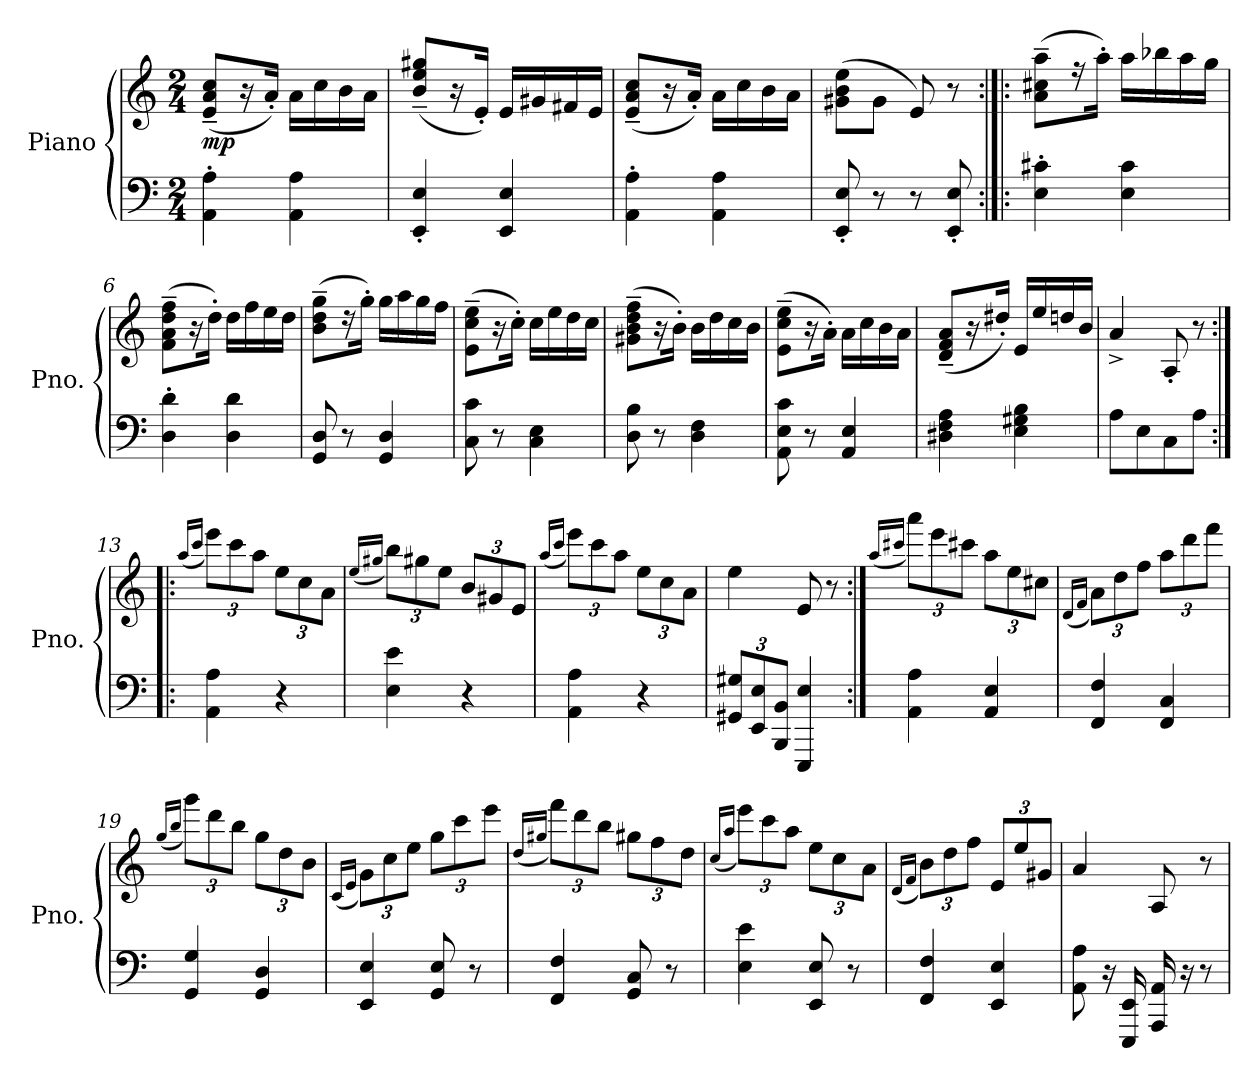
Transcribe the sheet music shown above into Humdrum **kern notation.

**kern	**kern	**dynam
*part1	*part1	*part1
*staff2	*staff1	*staff1/2
*I"Piano	*	*
*I'Pno.	*	*
*clefF4	*clefG2	*
*k[]	*k[]	*
*M2/4	*M2/4	*
=1	=1	=1
!	!	!LO:DY:b
4AA\' 4A\'	(<8e/~ 8a/~ 8cc/~L	mp
.	16r	.
.	16a'/Jk)	.
4AA\ 4A\	16a\LL	.
.	16cc\	.
.	16b\	.
.	16a\JJ	.
=2	=2	=2
4EE/' 4E/'	(<8b/~ 8ee/~ 8gg#X/~L	.
.	16r	.
.	16e'/Jk)	.
4EE/ 4E/	16e/LL	.
.	16g#X/	.
.	16f#X/	.
.	16e/JJ	.
=3	=3	=3
4AA\' 4A\'	(<8e/~ 8a/~ 8cc/~L	.
.	16r	.
.	16a'/Jk)	.
4AA\ 4A\	16a\LL	.
.	16cc\	.
.	16b\	.
.	16a\JJ	.
=4	=4	=4
8EE/' 8E/'	(>8g#X\ 8b\ 8ee\L	.
8r	8g#\J	.
8r	8e/)	.
8EE/' 8E/'	8r	.
=5:|!|:	=5:|!|:	=5:|!|:
4E\' 4c#X\'	(>8a\~ 8cc#X\~ 8aa\~L	.
.	16r	.
.	16aa'\Jk)	.
4E\ 4c#\	16aa\LL	.
.	16bb-X\	.
.	16aa\	.
.	16gg\JJ	.
=6	=6	=6
4D\' 4d\'	(>8f\~ 8a\~ 8dd\~ 8ff\~L	.
.	16r	.
.	16dd'\Jk)	.
4D\ 4d\	16dd\LL	.
.	16ff\	.
.	16ee\	.
.	16dd\JJ	.
!!LO:LB:g=z
=7	=7	=7
8GG/ 8D/	(>8b\~ 8dd\~ 8gg\~L	.
8r	16r	.
.	16gg'\Jk)	.
4GG/ 4D/	16gg\LL	.
.	16aa\	.
.	16gg\	.
.	16ff\JJ	.
=8	=8	=8
8C\ 8c\	(>8e\~ 8cc\~ 8ee\~L	.
8r	16r	.
.	16cc'\Jk)	.
4C\ 4E\	16cc\LL	.
.	16ee\	.
.	16dd\	.
.	16cc\JJ	.
=9	=9	=9
8D\ 8B\	(>8g#X\~ 8b\~ 8dd\~ 8ff\~L	.
8r	16r	.
.	16b'\Jk)	.
4D\ 4F\	16b\LL	.
.	16dd\	.
.	16cc\	.
.	16b\JJ	.
=10	=10	=10
8AA\ 8E\ 8c\	(>8e\~ 8cc\~ 8ee\~L	.
8r	16r	.
.	16a'\Jk)	.
4AA/ 4E/	16a\LL	.
.	16cc\	.
.	16b\	.
.	16a\JJ	.
=11	=11	=11
4D#X\ 4F\ 4A\	(<8d/~ 8f/~ 8a/~L	.
.	16r	.
.	16dd#X'/Jk)	.
4E\ 4G#X\ 4B\	16e/LL	.
.	16ee/	.
.	16ddn/	.
.	16b/JJ	.
=12	=12	=12
8A\L	4a^/	.
8E\	.	.
8C\	8A'/	.
8A\J	8r	.
!!LO:LB:g=z
=13:|!|:	=13:|!|:	=13:|!|:
.	(>16qaa/LL	.
.	16qccc/JJ	.
*	*Xbrackettup	*
4AA\ 4A\	12eee\L)	.
.	12ccc\	.
.	12aa\J	.
4r	12ee\L	.
.	12cc\	.
.	12a\J	.
=14	=14	=14
.	(>16qee/LL	.
.	16qgg#X/JJ	.
4E\ 4e\	12bb\L)	.
.	12gg#\	.
.	12ee\J	.
4r	12b/L	.
.	12g#X/	.
.	12e/J	.
=15	=15	=15
.	(>16qaa/LL	.
.	16qccc/JJ	.
4AA\ 4A\	12eee\L)	.
.	12ccc\	.
.	12aa\J	.
4r	12ee\L	.
.	12cc\	.
.	12a\J	.
=16	=16	=16
*Xbrackettup	*	*
12GG#X/ 12G#X/L	4ee\	.
12EE/ 12E/	.	.
12BBB/ 12BB/J	.	.
4EEE/ 4E/	8e/	.
.	8r	.
=17:|!	=17:|!	=17:|!
.	(>16qaa/LL	.
.	16qccc#X/JJ	.
4AA\ 4A\	12aaa\L)	.
.	12eee\	.
.	12ccc#\J	.
4AA/ 4E/	12aa\L	.
.	12ee\	.
.	12cc#X\J	.
!!LO:LB:g=z
=18	=18	=18
.	(>16qd/LL	.
.	16qf/JJ	.
4FF/ 4F/	12a\L)	.
.	12dd\	.
.	12ff\J	.
4FF/ 4C/	12aa\L	.
.	12ddd\	.
.	12fff\J	.
=19	=19	=19
.	(>16qgg/LL	.
.	16qbb/JJ	.
4GG/ 4G/	12ggg\L)	.
.	12ddd\	.
.	12bb\J	.
4GG/ 4D/	12gg\L	.
.	12dd\	.
.	12b\J	.
=20	=20	=20
.	(>16qc/LL	.
.	16qe/JJ	.
4EE/ 4E/	12g\L)	.
.	12cc\	.
.	12ee\J	.
8GG/ 8E/	12gg\L	.
.	12ccc\	.
8r	.	.
.	12eee\J	.
=21	=21	=21
.	(>16qdd/LL	.
.	16qgg#X/JJ	.
4FF/ 4F/	12fff\L)	.
.	12ddd\	.
.	12bb\J	.
8GG/ 8C/	12gg#\L	.
.	12ff\	.
8r	.	.
.	12dd\J	.
=22	=22	=22
.	(>16qcc/LL	.
.	16qaa/JJ	.
4E\ 4e\	12eee\L)	.
.	12ccc\	.
.	12aa\J	.
8EE/ 8E/	12ee\L	.
.	12cc\	.
8r	.	.
.	12a\J	.
=23	=23	=23
.	(>16qd/LL	.
.	16qf/JJ	.
4FF/ 4F/	12b\L)	.
.	12dd\	.
.	12ff\J	.
4EE/ 4E/	12e/L	.
.	12ee/	.
.	12g#X/J	.
!!LO:LB:g=z
=24	=24	=24
8AA\ 8A\	4a/	.
16r	.	.
16EEE/ 16EE/	.	.
16AAA/ 16AA/	8A/	.
16r	.	.
8r	8r	.
=	=	=
*-	*-	*-
